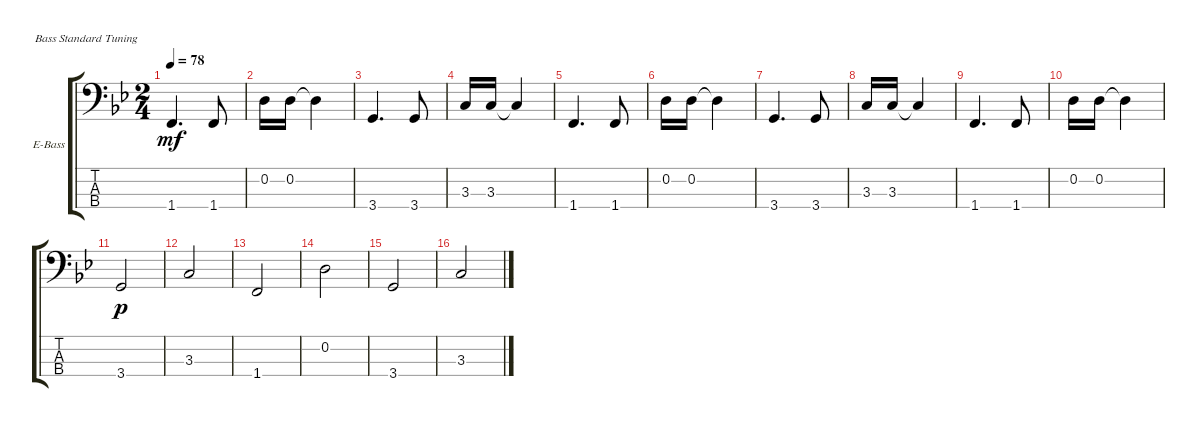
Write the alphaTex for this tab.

\defaultSystemsLayout 4
\bracketExtendMode groupsimilarinstruments
\firstSystemTrackNameOrientation horizontal
\otherSystemsTrackNameOrientation horizontal
\track ("Сёма" "E-Bass") {instrument electricbassfinger}
\staff {score tabs}
\tuning (G2 D2 A1 E1)
\ts (2 4)
\tempo 78
\clef f4
\ks gminor
1.4.4{d dy mf} 1.4.8 |
0.2.16 0.2.16 0.2{t}.4 |
3.4.4{d} 3.4.8 |
3.3.16 3.3.16 3.3{t}.4 |
1.4.4{d} 1.4.8 |
0.2.16 0.2.16 0.2{t}.4 |
3.4.4{d} 3.4.8 |
3.3.16 3.3.16 3.3{t}.4 |
1.4.4{d} 1.4.8 |
0.2.16 0.2.16 0.2{t}.4 |
3.4.2{dy p} |
3.3.2 |
1.4.2 |
0.2.2 |
3.4.2 |
3.3.2
